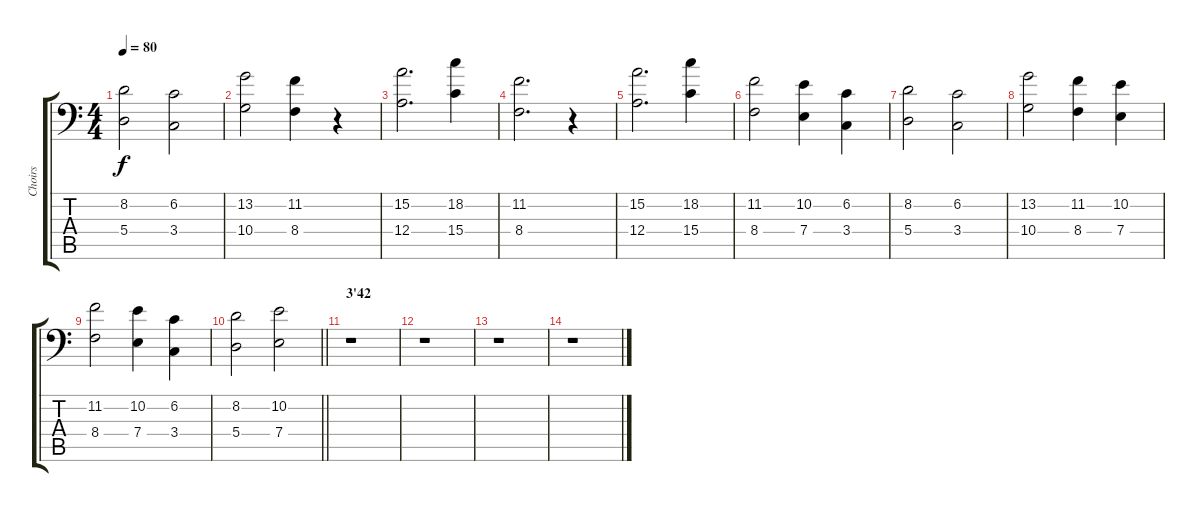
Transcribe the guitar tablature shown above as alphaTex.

\track ("Choirs" "Choirs") {instrument choiraahs}
\staff {score tabs}
\tuning (B3 Gb3 D3 A2 E2 A1) {hide}
\ts (4 4)
\tempo 80
\clef f4
\ks c
(8.2 5.4).2{dy f} (6.2 3.4).2 |
(13.2 10.4).2 (11.2 8.4).4 r.4 |
(15.2 12.4).2{d} (18.2 15.4).4 |
(11.2 8.4).2{d} r.4 |
(15.2 12.4).2{d} (18.2 15.4).4 |
(11.2 8.4).2 (10.2 7.4).4 (6.2 3.4).4 |
(8.2 5.4).2 (6.2 3.4).2 |
(13.2 10.4).2 (11.2 8.4).4 (10.2 7.4).4 |
(11.2 8.4).2 (10.2 7.4).4 (6.2 3.4).4 |
\barLineRight lightlight
(8.2 5.4).2 (10.2 7.4).2 |
\section ("" "3'42")
r.1 |
r.1 |
r.1 |
r.1
